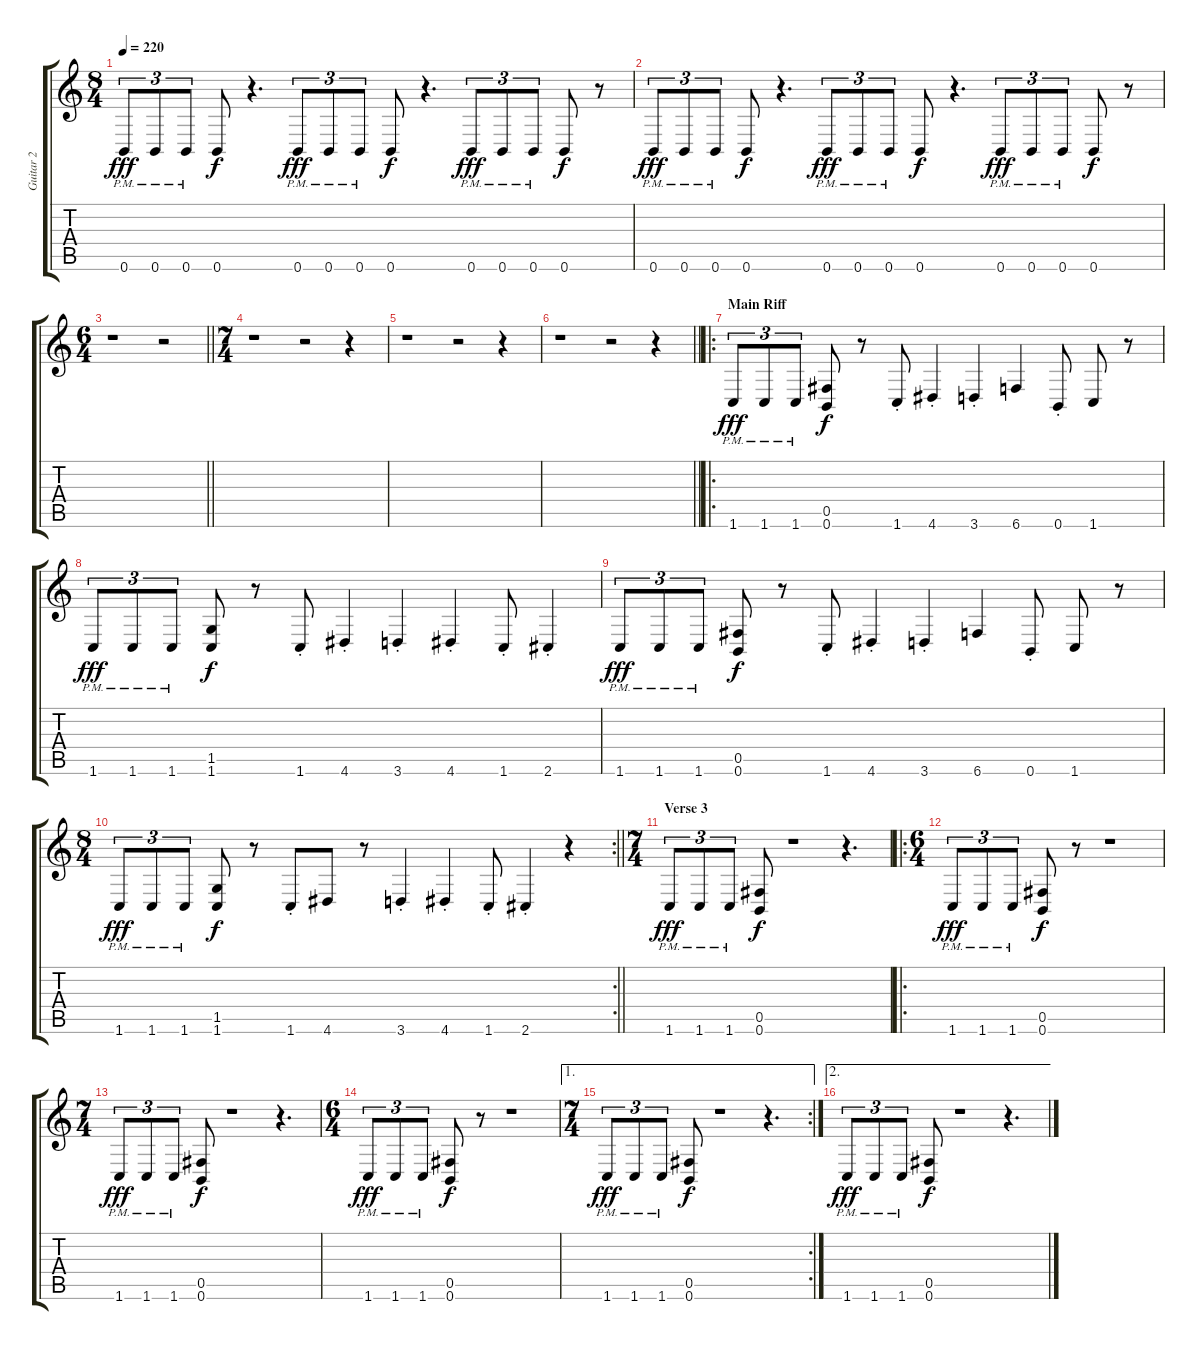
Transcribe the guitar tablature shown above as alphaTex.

\track ("Guitar 2" "Guitar 2") {instrument overdrivenguitar}
\staff {score tabs}
\tuning (Db4 Ab3 E3 B2 Gb2 B1) {hide}
\ts (8 4)
\tempo 220
\clef g2
\ks c
0.6{pm}.8{tu (3 2) dy fff} 0.6{pm}.8{tu (3 2)} 0.6{pm}.8{tu (3 2)} 0.6.8{dy f} r.4{d} 0.6{pm}.8{tu (3 2) dy fff} 0.6{pm}.8{tu (3 2)} 0.6{pm}.8{tu (3 2)} 0.6.8{dy f} r.4{d} 0.6{pm}.8{tu (3 2) dy fff} 0.6{pm}.8{tu (3 2)} 0.6{pm}.8{tu (3 2)} 0.6.8{dy f} r.8 |
0.6{pm}.8{tu (3 2) dy fff} 0.6{pm}.8{tu (3 2)} 0.6{pm}.8{tu (3 2)} 0.6.8{dy f} r.4{d} 0.6{pm}.8{tu (3 2) dy fff} 0.6{pm}.8{tu (3 2)} 0.6{pm}.8{tu (3 2)} 0.6.8{dy f} r.4{d} 0.6{pm}.8{tu (3 2) dy fff} 0.6{pm}.8{tu (3 2)} 0.6{pm}.8{tu (3 2)} 0.6.8{dy f} r.8 |
\ts (6 4)
\barLineRight lightlight
r.1 r.2 |
\ts (7 4)
r.1 r.2 r.4 |
r.1 r.2 r.4 |
\barLineRight lightlight
r.1 r.2 r.4 |
\ro
\section ("" "Main Riff")
1.6{pm}.8{tu (3 2) dy fff} 1.6{pm}.8{tu (3 2)} 1.6{pm}.8{tu (3 2)} (0.5 0.6).8{dy f} r.8 1.6{st}.8 4.6{st}.4 3.6{st}.4 6.6.4 0.6{st}.8 1.6.8 r.8 |
1.6{pm}.8{tu (3 2) dy fff} 1.6{pm}.8{tu (3 2)} 1.6{pm}.8{tu (3 2)} (1.5 1.6).8{dy f} r.8 1.6{st}.8 4.6{st}.4 3.6{st}.4 4.6{st}.4 1.6{st}.8 2.6{st}.4 |
1.6{pm}.8{tu (3 2) dy fff} 1.6{pm}.8{tu (3 2)} 1.6{pm}.8{tu (3 2)} (0.5 0.6).8{dy f} r.8 1.6{st}.8 4.6{st}.4 3.6{st}.4 6.6.4 0.6{st}.8 1.6.8 r.8 |
\rc 2
\ts (8 4)
\barLineRight lightlight
1.6{pm}.8{tu (3 2) dy fff} 1.6{pm}.8{tu (3 2)} 1.6{pm}.8{tu (3 2)} (1.5 1.6).8{dy f} r.8 1.6{st}.8 4.6.8 r.8 3.6{st}.4 4.6{st}.4 1.6{st}.8 2.6{st}.4 r.4 |
\ts (7 4)
\section ("" "Verse 3")
1.6{pm}.8{tu (3 2) dy fff} 1.6{pm}.8{tu (3 2)} 1.6{pm}.8{tu (3 2)} (0.5 0.6).8{dy f} r.1 r.4{d} |
\ro
\ts (6 4)
1.6{pm}.8{tu (3 2) dy fff} 1.6{pm}.8{tu (3 2)} 1.6{pm}.8{tu (3 2)} (0.5 0.6).8{dy f} r.8 r.1 |
\ts (7 4)
1.6{pm}.8{tu (3 2) dy fff} 1.6{pm}.8{tu (3 2)} 1.6{pm}.8{tu (3 2)} (0.5 0.6).8{dy f} r.1 r.4{d} |
\ts (6 4)
1.6{pm}.8{tu (3 2) dy fff} 1.6{pm}.8{tu (3 2)} 1.6{pm}.8{tu (3 2)} (0.5 0.6).8{dy f} r.8 r.1 |
\ae 1
\rc 2
\ts (7 4)
1.6{pm}.8{tu (3 2) dy fff} 1.6{pm}.8{tu (3 2)} 1.6{pm}.8{tu (3 2)} (0.5 0.6).8{dy f} r.1 r.4{d} |
\ae 2
1.6{pm}.8{tu (3 2) dy fff} 1.6{pm}.8{tu (3 2)} 1.6{pm}.8{tu (3 2)} (0.5 0.6).8{dy f} r.1 r.4{d}
